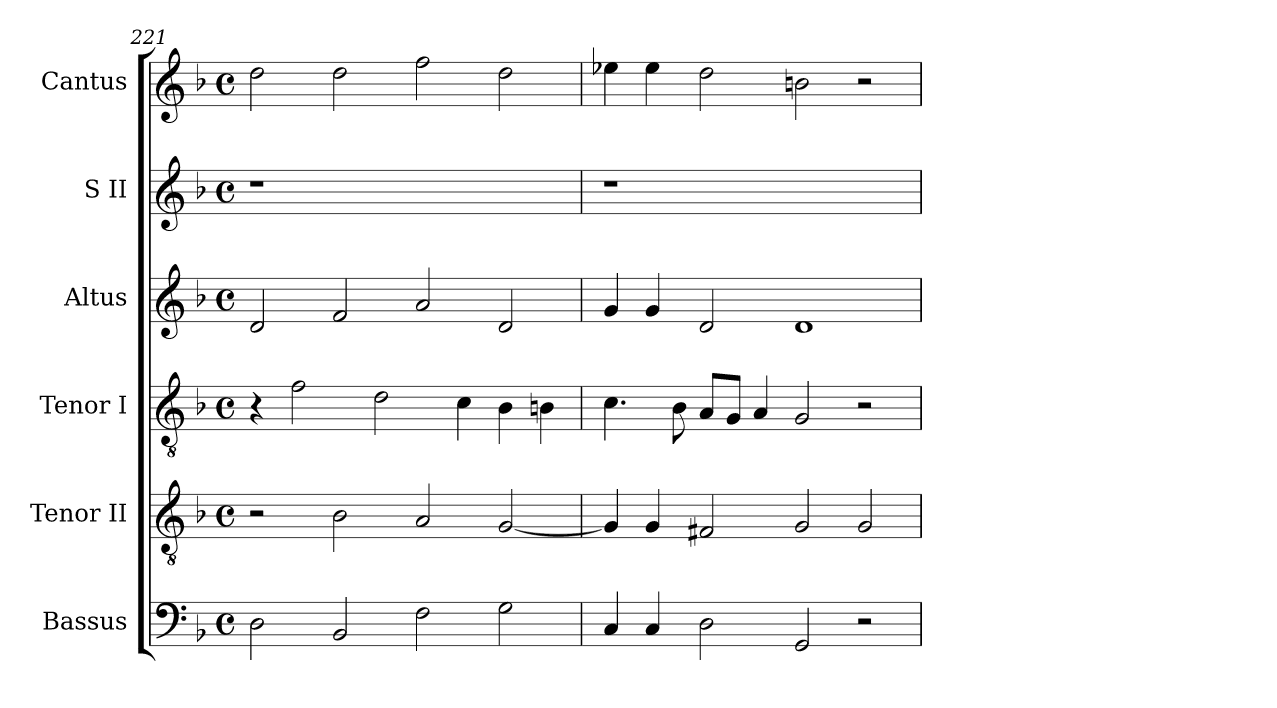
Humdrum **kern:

**kern	**kern	**kern	**kern	**kern	**kern
*part6	*part5	*part4	*part3	*part2	*part1
*staff6	*staff5	*staff4	*staff3	*staff2	*staff1
*I"Bassus	*I"Tenor II	*I"Tenor I	*I"Altus	*I"S II	*I"Cantus
*I'B	*I'T II	*I'T I	*I'A	*	*
!!LO:LB:g=z
*clefF4	*clefGv2	*clefGv2	*clefG2	*clefG2	*clefG2
*k[b-]	*k[b-]	*k[b-]	*k[b-]	*k[b-]	*k[b-]
*F:	*F:	*F:	*F:	*F:	*F:
*M4/4	*M4/4	*M4/4	*M4/4	*M4/4	*M4/4
*met(c)	*met(c)	*met(c)	*met(c)	*met(c)	*met(c)
=221	=221	=221	=221	=221	=221
2D\	2r	4r	2d/	1r	2dd\
.	.	2f\	.	.	.
2BB-/	2B-\	.	2f/	.	2dd\
.	.	2d\	.	.	.
2F\	2A/	.	2a/	1ryy	2ff\
.	.	4c\	.	.	.
2G\	[<2G/	4B-\	2d/	.	2dd\
.	.	4Bn\	.	.	.
=222	=222	=222	=222	=222	=222
4C/	4G/]	4.c\	4g/	1r	4ee-X\
4C/	4G/	.	4g/	.	4ee-\
.	.	8B-\	.	.	.
2D\	2F#X/	8A/L	2d/	.	2dd\
.	.	8G/J	.	.	.
.	.	4A/	.	.	.
2GG/	2G/	2G/	1d	1ryy	2bn\
2r	2G/	2r	.	.	2r
=	=	=	=	=	=
*-	*-	*-	*-	*-	*-
